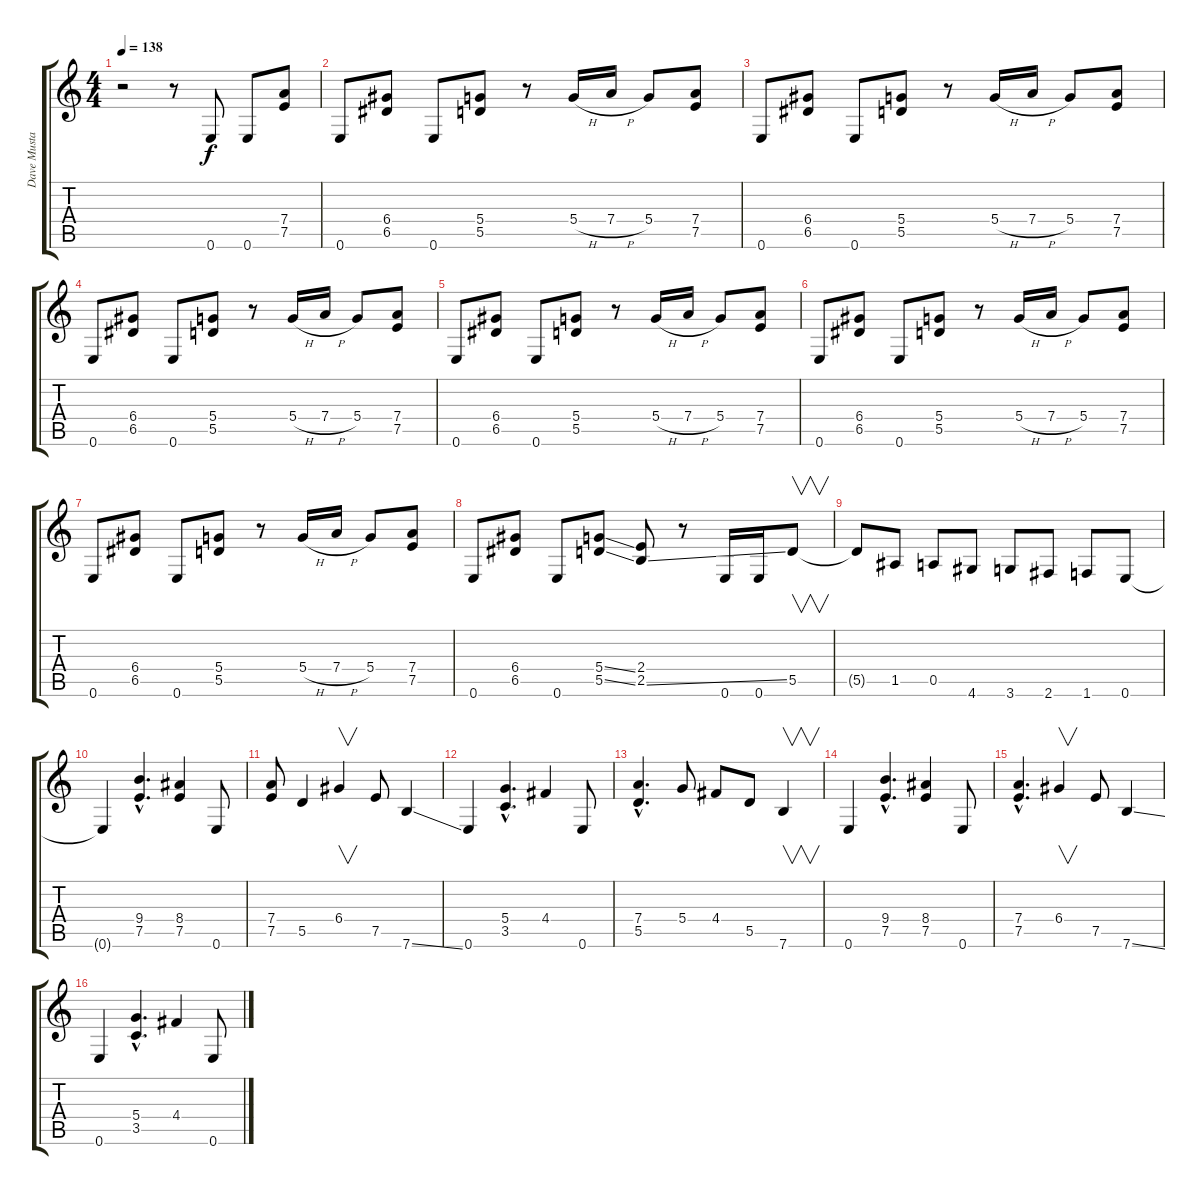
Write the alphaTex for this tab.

\track ("Dave Mustane        " "Dave Musta") {instrument overdrivenguitar}
\staff {score tabs}
\tuning (E4 B3 G3 D3 A2 E2) {hide}
\ts (4 4)
\tempo 138
\clef g2
\ks c
r.2{dy f} r.8 0.6.8 0.6.8 (7.4 7.5).8 |
0.6.8 (6.4 6.5).8 0.6.8 (5.4 5.5).8 r.8 5.4{h}.16 7.4{h}.16 5.4.8 (7.4 7.5).8 |
0.6.8 (6.4 6.5).8 0.6.8 (5.4 5.5).8 r.8 5.4{h}.16 7.4{h}.16 5.4.8 (7.4 7.5).8 |
0.6.8 (6.4 6.5).8 0.6.8 (5.4 5.5).8 r.8 5.4{h}.16 7.4{h}.16 5.4.8 (7.4 7.5).8 |
0.6.8 (6.4 6.5).8 0.6.8 (5.4 5.5).8 r.8 5.4{h}.16 7.4{h}.16 5.4.8 (7.4 7.5).8 |
0.6.8 (6.4 6.5).8 0.6.8 (5.4 5.5).8 r.8 5.4{h}.16 7.4{h}.16 5.4.8 (7.4 7.5).8 |
0.6.8 (6.4 6.5).8 0.6.8 (5.4 5.5).8 r.8 5.4{h}.16 7.4{h}.16 5.4.8 (7.4 7.5).8 |
0.6.8 (6.4 6.5).8 0.6.8 (5.4{ss} 5.5{ss}).8 (2.4 2.5{ss}).8 r.8 0.6.16 0.6.16 5.5.8{v} |
5.5{t}.8 1.5.8 0.5.8 4.6.8 3.6.8 2.6.8 1.6.8 0.6.8 |
0.6{t}.4 (9.4{hac} 7.5{hac}).4{d} (8.4 7.5).4 0.6.8 |
(7.4 7.5).8 5.5.4 6.4.4{v} 7.5.8 7.6{ss}.4 |
0.6.4 (5.4{hac} 3.5{hac}).4{d} 4.4.4 0.6.8 |
(7.4{hac} 5.5{hac}).4{d} 5.4.8 4.4.8 5.5.8 7.6.4{v} |
0.6.4 (9.4{hac} 7.5{hac}).4{d} (8.4 7.5).4 0.6.8 |
(7.4{hac} 7.5{hac}).4{d} 6.4.4{v} 7.5.8 7.6{ss}.4 |
0.6.4 (5.4{hac} 3.5{hac}).4{d} 4.4.4 0.6.8
